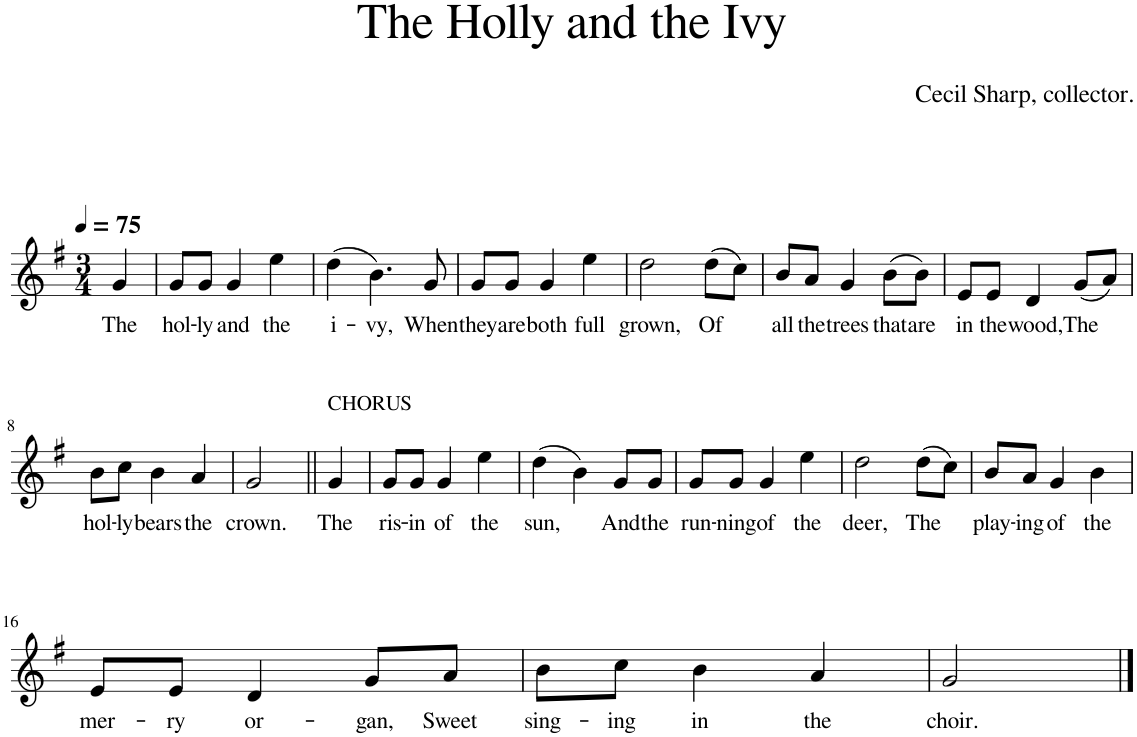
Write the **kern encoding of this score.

**kern	**text
*part1	*part1
*staff1	*staff1
*I"Piano	*
*I'Pno	*
*clefG2	*
*k[f#]	*
*G:	*
*M3/4	*
*MM75	*
=1	=1
!	!LO:LY:b
4g/	The
=2	=2
!	!LO:LY:b
8g/L	hol-
!	!LO:LY:b
8g/J	-ly
!	!LO:LY:b
4g/	and
!	!LO:LY:b
4ee\	the
=3	=3
!	!LO:LY:b
(4dd\	i-
!	!LO:LY:b
4.b\)	-vy,
!	!LO:LY:b
8g/	When
=4	=4
!	!LO:LY:b
8g/L	they
!	!LO:LY:b
8g/J	are
!	!LO:LY:b
4g/	both
!	!LO:LY:b
4ee\	full
=5	=5
!	!LO:LY:b
2dd\	grown,
!	!LO:LY:b
(8dd\L	Of
8cc\J)	.
=6	=6
!	!LO:LY:b
8b/L	all
!	!LO:LY:b
8a/J	the
!	!LO:LY:b
4g/	trees
!	!LO:LY:b
(8b\L	that
!	!LO:LY:b
8b\J)	are
=7	=7
!	!LO:LY:b
8e/L	in
!	!LO:LY:b
8e/J	the
!	!LO:LY:b
4d/	wood,
!	!LO:LY:b
(8g/L	The
8a/J)	.
!!LO:LB:g=z
=8	=8
!	!LO:LY:b
8b\L	hol-
!	!LO:LY:b
8cc\J	-ly
!	!LO:LY:b
4b\	bears
!	!LO:LY:b
4a/	the
=9	=9
!	!LO:LY:b
2g/	crown.
=10||	=10||
!LO:TX:a:t=CHORUS	!
!	!LO:LY:b
4g/	The
=11	=11
!	!LO:LY:b
8g/L	ris-
!	!LO:LY:b
8g/J	-in
!	!LO:LY:b
4g/	of
!	!LO:LY:b
4ee\	the
=12	=12
!	!LO:LY:b
(4dd\	sun,
4b\)	.
!	!LO:LY:b
8g/L	And
!	!LO:LY:b
8g/J	the
=13	=13
!	!LO:LY:b
8g/L	run-
!	!LO:LY:b
8g/J	-ning
!	!LO:LY:b
4g/	of
!	!LO:LY:b
4ee\	the
=14	=14
!	!LO:LY:b
2dd\	deer,
!	!LO:LY:b
(8dd\L	The
8cc\J)	.
=15	=15
!	!LO:LY:b
8b/L	play-
!	!LO:LY:b
8a/J	-ing
!	!LO:LY:b
4g/	of
!	!LO:LY:b
4b\	the
!!LO:LB:g=z
=16	=16
!	!LO:LY:b
8e/L	mer-
!	!LO:LY:b
8e/J	-ry
!	!LO:LY:b
4d/	or-
!	!LO:LY:b
8g/L	-gan,
!	!LO:LY:b
8a/J	Sweet
=17	=17
!	!LO:LY:b
8b\L	sing-
!	!LO:LY:b
8cc\J	-ing
!	!LO:LY:b
4b\	in
!	!LO:LY:b
4a/	the
=18	=18
!	!LO:LY:b
2g/	choir.
==	==
*-	*-
